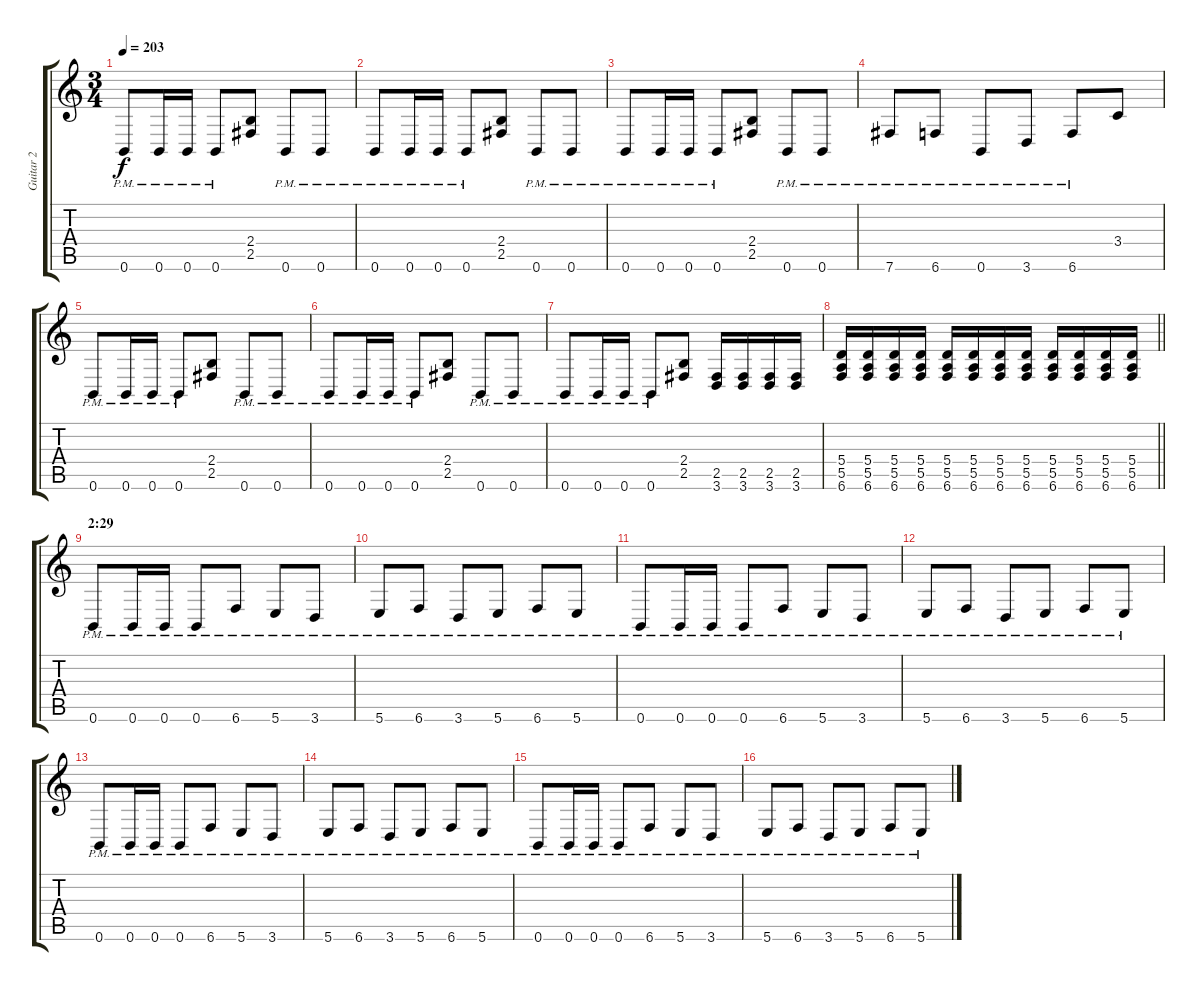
\track ("Guitar 2" "Guitar 2") {instrument distortionguitar}
\staff {score tabs}
\tuning (B3 Gb3 D3 A2 E2 B1) {hide}
\ts (3 4)
\tempo 203
\clef g2
\ks c
0.6{pm}.8{dy f} 0.6{pm}.16 0.6{pm}.16 0.6{pm}.8 (2.4 2.5).8 0.6{pm}.8 0.6{pm}.8 |
0.6{pm}.8 0.6{pm}.16 0.6{pm}.16 0.6{pm}.8 (2.4 2.5).8 0.6{pm}.8 0.6{pm}.8 |
0.6{pm}.8 0.6{pm}.16 0.6{pm}.16 0.6{pm}.8 (2.4 2.5).8 0.6{pm}.8 0.6{pm}.8 |
7.6{pm}.8 6.6{pm}.8 0.6{pm}.8 3.6{pm}.8 6.6{pm}.8 3.4.8 |
0.6{pm}.8 0.6{pm}.16 0.6{pm}.16 0.6{pm}.8 (2.4 2.5).8 0.6{pm}.8 0.6{pm}.8 |
0.6{pm}.8 0.6{pm}.16 0.6{pm}.16 0.6{pm}.8 (2.4 2.5).8 0.6{pm}.8 0.6{pm}.8 |
0.6{pm}.8 0.6{pm}.16 0.6{pm}.16 0.6{pm}.8 (2.4 2.5).8 (2.5 3.6).16 (2.5 3.6).16 (2.5 3.6).16 (2.5 3.6).16 |
\barLineRight lightlight
(5.4 5.5 6.6).16 (5.4 5.5 6.6).16 (5.4 5.5 6.6).16 (5.4 5.5 6.6).16 (5.4 5.5 6.6).16 (5.4 5.5 6.6).16 (5.4 5.5 6.6).16 (5.4 5.5 6.6).16 (5.4 5.5 6.6).16 (5.4 5.5 6.6).16 (5.4 5.5 6.6).16 (5.4 5.5 6.6).16 |
\section ("" "2:29")
0.6{pm}.8 0.6{pm}.16 0.6{pm}.16 0.6{pm}.8 6.6{pm}.8 5.6{pm}.8 3.6{pm}.8 |
5.6{pm}.8 6.6{pm}.8 3.6{pm}.8 5.6{pm}.8 6.6{pm}.8 5.6{pm}.8 |
0.6{pm}.8 0.6{pm}.16 0.6{pm}.16 0.6{pm}.8 6.6{pm}.8 5.6{pm}.8 3.6{pm}.8 |
5.6{pm}.8 6.6{pm}.8 3.6{pm}.8 5.6{pm}.8 6.6{pm}.8 5.6{pm}.8 |
0.6{pm}.8 0.6{pm}.16 0.6{pm}.16 0.6{pm}.8 6.6{pm}.8 5.6{pm}.8 3.6{pm}.8 |
5.6{pm}.8 6.6{pm}.8 3.6{pm}.8 5.6{pm}.8 6.6{pm}.8 5.6{pm}.8 |
0.6{pm}.8 0.6{pm}.16 0.6{pm}.16 0.6{pm}.8 6.6{pm}.8 5.6{pm}.8 3.6{pm}.8 |
5.6{pm}.8 6.6{pm}.8 3.6{pm}.8 5.6{pm}.8 6.6{pm}.8 5.6{pm}.8
